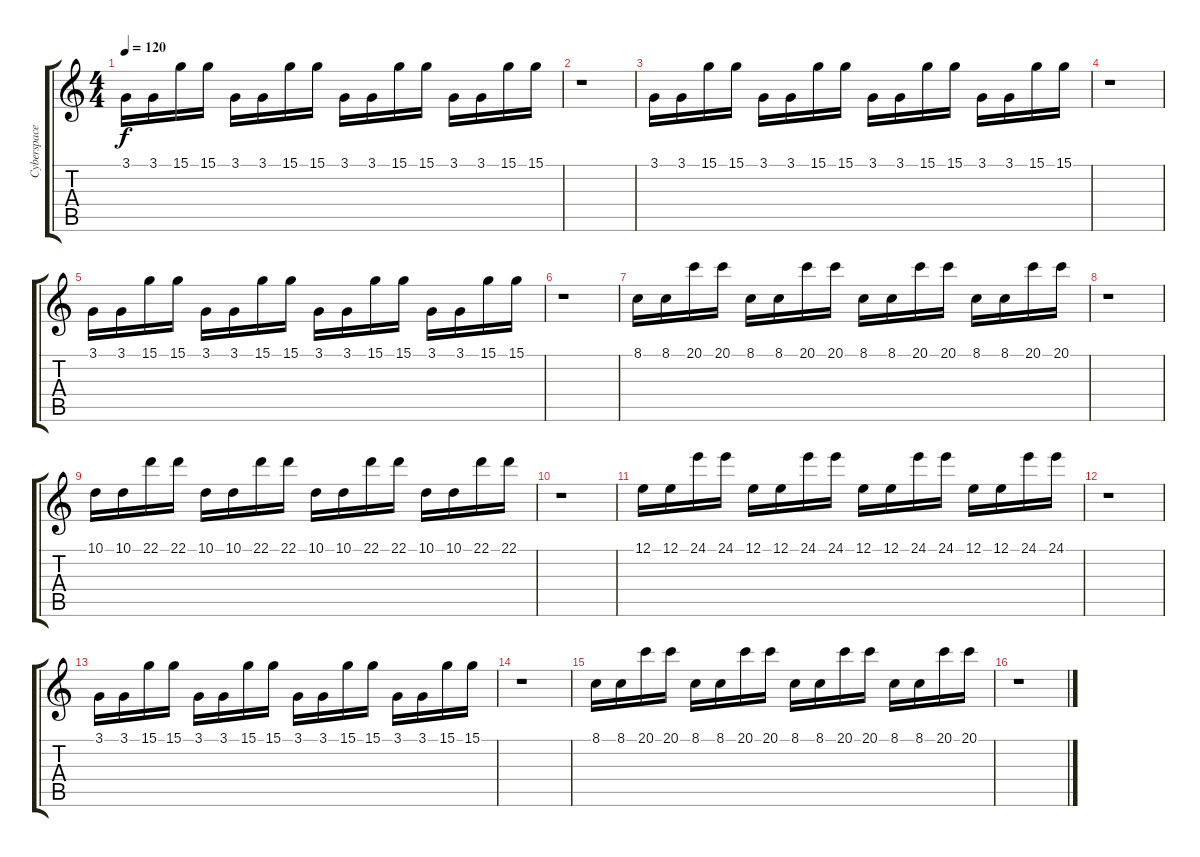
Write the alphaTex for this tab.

\track ("Cyberspace murmur" "Cyberspace") {instrument fx3crystal}
\staff {score tabs}
\tuning (E4 B3 G3 D3 A2 E2) {hide}
\ts (4 4)
\tempo 120
\clef g2
\ks c
3.1.16{dy f} 3.1.16 15.1.16 15.1.16 3.1.16 3.1.16 15.1.16 15.1.16 3.1.16 3.1.16 15.1.16 15.1.16 3.1.16 3.1.16 15.1.16 15.1.16 |
r.1 |
3.1.16 3.1.16 15.1.16 15.1.16 3.1.16 3.1.16 15.1.16 15.1.16 3.1.16 3.1.16 15.1.16 15.1.16 3.1.16 3.1.16 15.1.16 15.1.16 |
r.1 |
3.1.16 3.1.16 15.1.16 15.1.16 3.1.16 3.1.16 15.1.16 15.1.16 3.1.16 3.1.16 15.1.16 15.1.16 3.1.16 3.1.16 15.1.16 15.1.16 |
r.1 |
8.1.16 8.1.16 20.1.16 20.1.16 8.1.16 8.1.16 20.1.16 20.1.16 8.1.16 8.1.16 20.1.16 20.1.16 8.1.16 8.1.16 20.1.16 20.1.16 |
r.1 |
10.1.16 10.1.16 22.1.16 22.1.16 10.1.16 10.1.16 22.1.16 22.1.16 10.1.16 10.1.16 22.1.16 22.1.16 10.1.16 10.1.16 22.1.16 22.1.16 |
r.1 |
12.1.16 12.1.16 24.1.16 24.1.16 12.1.16 12.1.16 24.1.16 24.1.16 12.1.16 12.1.16 24.1.16 24.1.16 12.1.16 12.1.16 24.1.16 24.1.16 |
r.1 |
3.1.16 3.1.16 15.1.16 15.1.16 3.1.16 3.1.16 15.1.16 15.1.16 3.1.16 3.1.16 15.1.16 15.1.16 3.1.16 3.1.16 15.1.16 15.1.16 |
r.1 |
8.1.16 8.1.16 20.1.16 20.1.16 8.1.16 8.1.16 20.1.16 20.1.16 8.1.16 8.1.16 20.1.16 20.1.16 8.1.16 8.1.16 20.1.16 20.1.16 |
r.1
